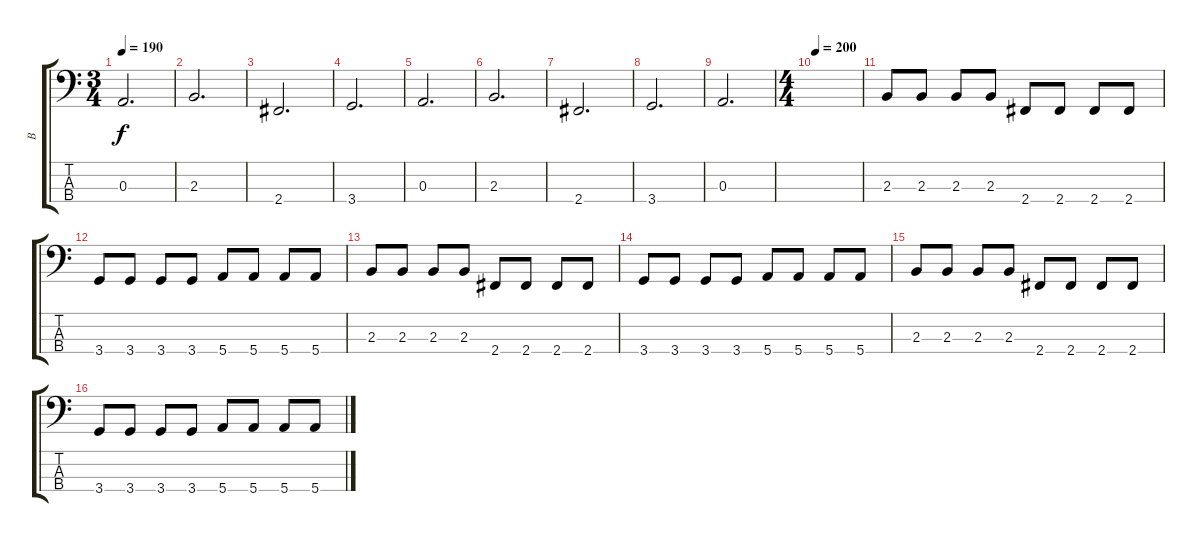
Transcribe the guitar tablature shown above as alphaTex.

\track ("B" "B") {instrument electricbassfinger}
\staff {score tabs}
\tuning (G2 D2 A1 E1) {hide}
\ts (3 4)
\tempo 190
\clef f4
\ks c
0.3.2{d dy f} |
2.3.2{d} |
2.4.2{d} |
3.4.2{d} |
0.3.2{d} |
2.3.2{d} |
2.4.2{d} |
3.4.2{d} |
0.3.2{d} |
\ts (4 4)
\tempo 200
|
2.3.8 2.3.8 2.3.8 2.3.8 2.4.8 2.4.8 2.4.8 2.4.8 |
3.4.8 3.4.8 3.4.8 3.4.8 5.4.8 5.4.8 5.4.8 5.4.8 |
2.3.8 2.3.8 2.3.8 2.3.8 2.4.8 2.4.8 2.4.8 2.4.8 |
3.4.8 3.4.8 3.4.8 3.4.8 5.4.8 5.4.8 5.4.8 5.4.8 |
2.3.8 2.3.8 2.3.8 2.3.8 2.4.8 2.4.8 2.4.8 2.4.8 |
3.4.8 3.4.8 3.4.8 3.4.8 5.4.8 5.4.8 5.4.8 5.4.8
